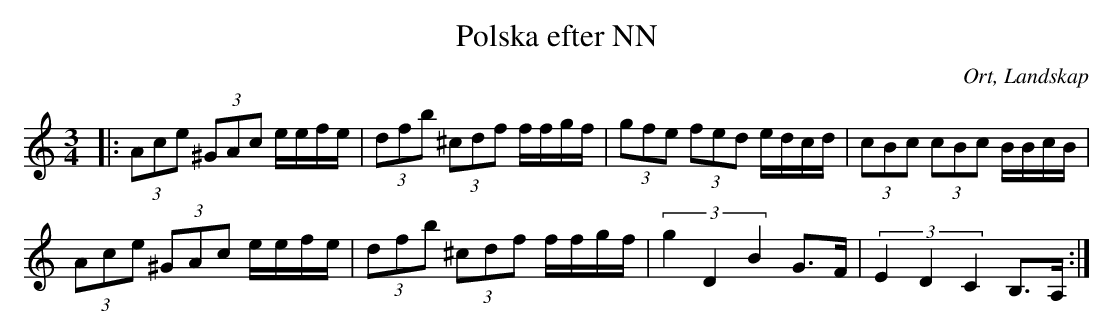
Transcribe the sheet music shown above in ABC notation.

X:1
T:Polska efter NN
O:Ort, Landskap
M:3/4
L:1/8
M:3/4
K:C
|: (3 Ace (3^GAc e/e/f/e/| (3 dfb (3^cdf f/f/g/f/|(3gfe (3fed e/d/c/d/|(3cBc (3cBc B/B/c/B/|
(3Ace (3^GAc e/e/f/e/| (3 dfb (3^cdf f/f/g/f/|(3:2:3 g2 D2 B2 G>F|(3:2:3 E2 D2 C2 B,>A,:|
